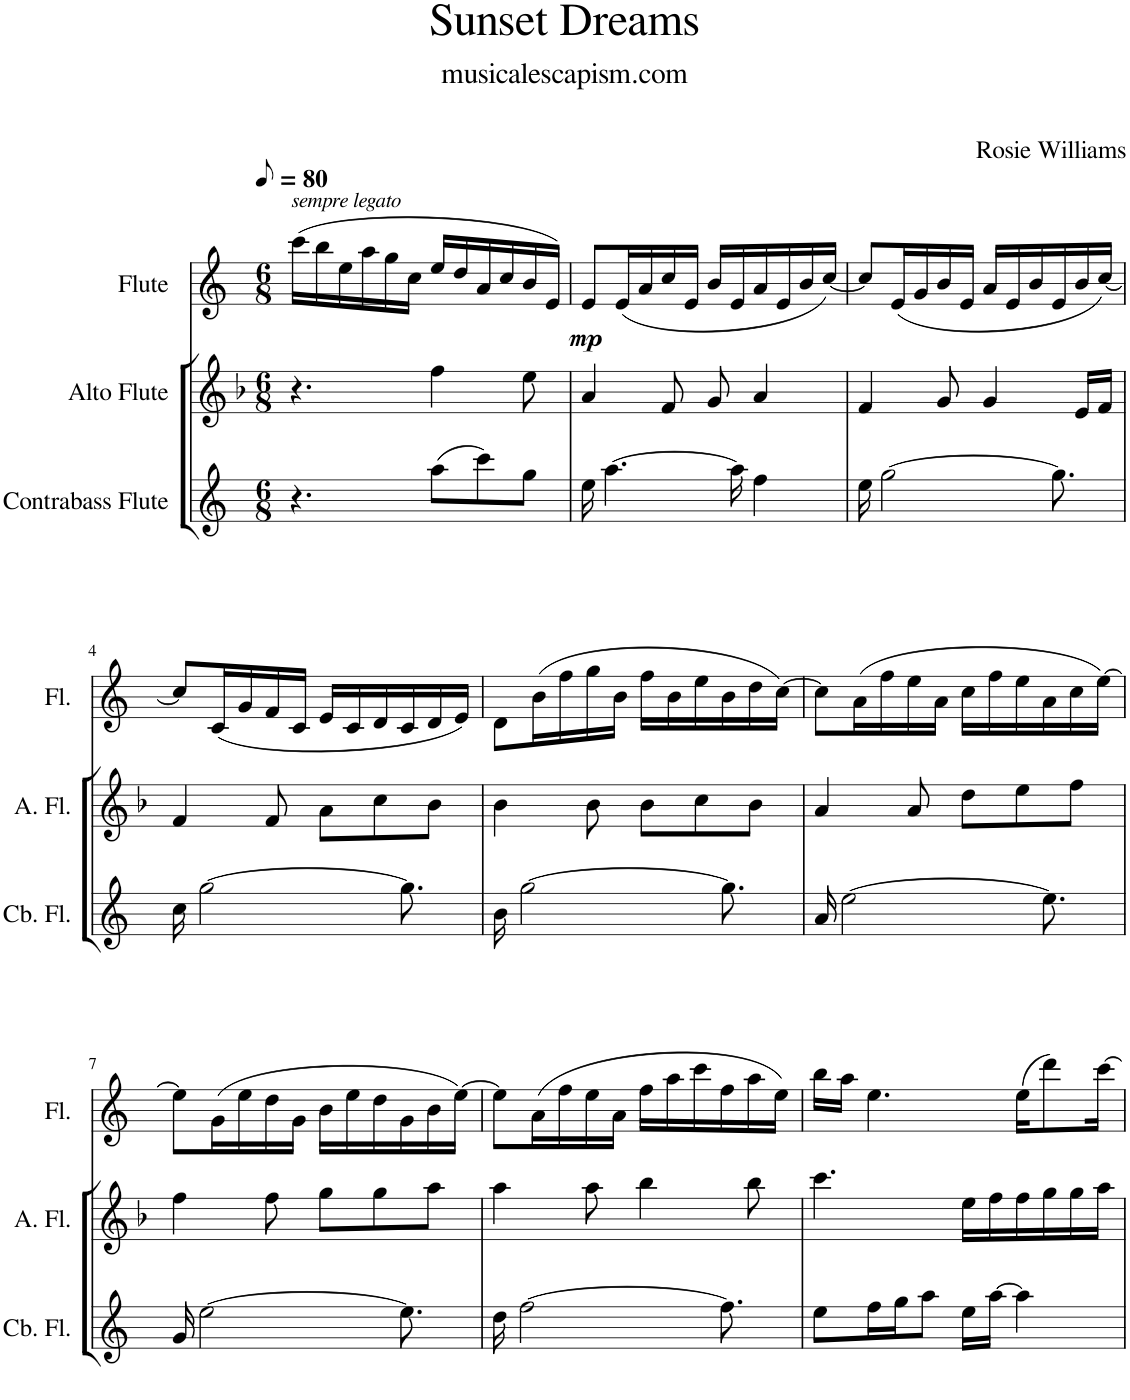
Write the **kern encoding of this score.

**kern	**kern	**kern	**dynam
*part3	*part2	*part1	*part1
*staff3	*staff2	*staff1	*staff1
*I"Contrabass Flute	*I"Alto Flute	*I"Flute	*
*I'Cb. Fl.	*I'A. Fl.	*I'Fl.	*
*clefG2	*clefG2	*clefG2	*
*Trd14c24	*Trd3c5	*	*
*k[]	*k[b-]	*k[]	*
*M6/8	*M6/8	*M6/8	*
*MM40	*MM40	*MM40	*
=1	=1	=1	=1
!	!	!LO:TX:a:i:t=sempre legato	!
4.r	4.r	(>16ccc\LL	.
.	.	16bb\	.
.	.	16ee\	.
.	.	16aa\	.
.	.	16gg\	.
.	.	16cc\JJ	.
(>8aa\L	4ff\	16ee/LL	.
.	.	16dd/	.
8ccc\)	.	16a/	.
.	.	16cc/	.
8gg\J	8ee\	16b/	.
.	.	16e/JJ)	.
=2	=2	=2	=2
!	!	!	!LO:DY:b
16ee\	4a/	8e/L	mp
[4.aa\	.	.	.
.	.	(<16e/L	.
.	.	16a/	.
.	8f/	16cc/	.
.	.	16e/JJ	.
.	8g/	16b/LL	.
16aa\]	.	16e/	.
4ff\	4a/	16a/	.
.	.	16e/	.
.	.	16b/	.
.	.	[16cc/JJ)	.
=3	=3	=3	=3
16ee\	4f/	8cc/L]	.
[2gg\	.	.	.
.	.	(<16e/L	.
.	.	16g/	.
.	8g/	16b/	.
.	.	16e/JJ	.
.	4g/	16a/LL	.
.	.	16e/	.
.	.	16b/	.
8.gg\]	.	16e/	.
.	16e/LL	16b/	.
.	16f/JJ	[16cc/JJ)	.
!!LO:LB:g=z
=4	=4	=4	=4
16cc\	4f/	8cc/L]	.
[2gg\	.	.	.
.	.	(<16c/L	.
.	.	16g/	.
.	8f/	16f/	.
.	.	16c/JJ	.
.	8a\L	16e/LL	.
.	.	16c/	.
.	8cc\	16d/	.
8.gg\]	.	16c/	.
.	8b-\J	16d/	.
.	.	16e/JJ)	.
=5	=5	=5	=5
16b\	4b-\	8d\L	.
[2gg\	.	.	.
.	.	(>16b\L	.
.	.	16ff\	.
.	8b-\	16gg\	.
.	.	16b\JJ	.
.	8b-\L	16ff\LL	.
.	.	16b\	.
.	8cc\	16ee\	.
8.gg\]	.	16b\	.
.	8b-\J	16dd\	.
.	.	[16cc\JJ)	.
=6	=6	=6	=6
16a/	4a/	8cc\L]	.
[2ee\	.	.	.
.	.	(>16a\L	.
.	.	16ff\	.
.	8a/	16ee\	.
.	.	16a\JJ	.
.	8dd\L	16cc\LL	.
.	.	16ff\	.
.	8ee\	16ee\	.
8.ee\]	.	16a\	.
.	8ff\J	16cc\	.
.	.	[16ee\JJ)	.
!!LO:LB:g=z
=7	=7	=7	=7
16g/	4ff\	8ee\L]	.
[2ee\	.	.	.
.	.	(>16g\L	.
.	.	16ee\	.
.	8ff\	16dd\	.
.	.	16g\JJ	.
.	8gg\L	16b\LL	.
.	.	16ee\	.
.	8gg\	16dd\	.
8.ee\]	.	16g\	.
.	8aa\J	16b\	.
.	.	[16ee\JJ)	.
=8	=8	=8	=8
16dd\	4aa\	8ee\L]	.
[2ff\	.	.	.
.	.	(>16a\L	.
.	.	16ff\	.
.	8aa\	16ee\	.
.	.	16a\JJ	.
.	4bb-\	16ff\LL	.
.	.	16aa\	.
.	.	16ccc\	.
8.ff\]	.	16ff\	.
.	8bb-\	16aa\	.
.	.	16ee\JJ)	.
=9	=9	=9	=9
8ee\L	4.ccc\	16bb\LL	.
.	.	16aa\JJ	.
16ff\L	.	4.ee\	.
16gg\J	.	.	.
8aa\J	.	.	.
16ee\LL	16ee\LL	.	.
[16aa\JJ	16ff\	.	.
4aa\]	16ff\	(>16ee\KL	.
.	16gg\	8ddd\)	.
.	16gg\	.	.
.	16aa\JJ	[16ccc\Jk	.
=	=	=	=
*-	*-	*-	*-
